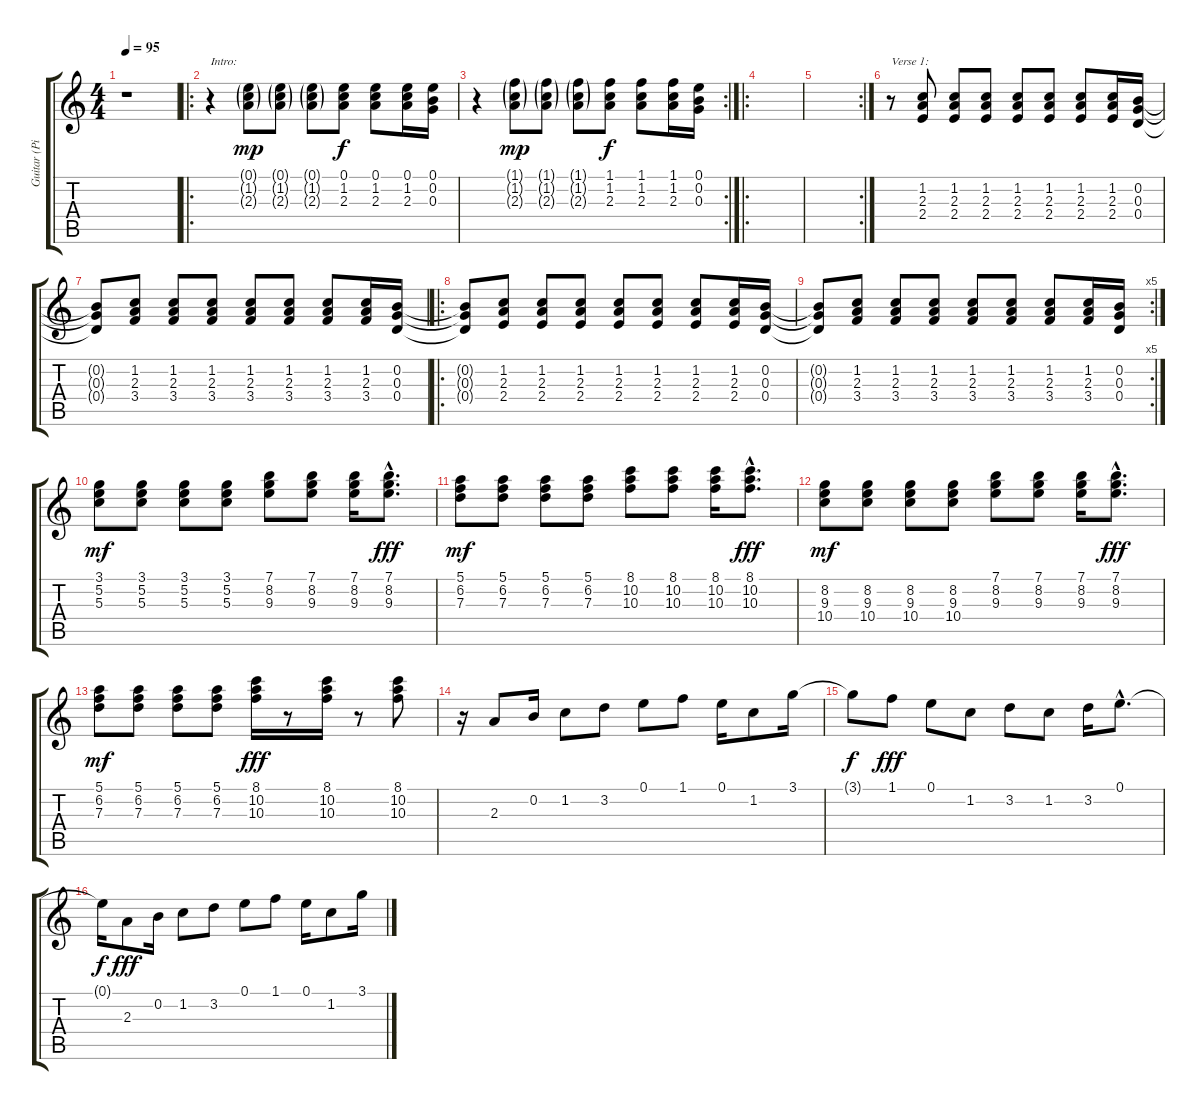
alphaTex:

\track ("Guitar (Piano)" "Guitar (Pi") {instrument acousticguitarsteel}
\staff {score tabs}
\tuning (E4 B3 G3 D3 A2 E2) {hide}
\ts (4 4)
\tempo 95
\clef g2
\ks c
r.1{dy mp instrument acousticguitarsteel} |
\ro
r.4{txt "Intro:"} (0.1{g} 1.2{g} 2.3{g}).8 (0.1{g} 1.2{g} 2.3{g}).8 (0.1{g} 1.2{g} 2.3{g}).8 (0.1 1.2 2.3).8{dy f} (0.1 1.2 2.3).8 (0.1 1.2 2.3).16 (0.1 0.2 0.3).16 |
\rc 2
r.4 (1.1{g} 1.2{g} 2.3{g}).8{dy mp} (1.1{g} 1.2{g} 2.3{g}).8 (1.1{g} 1.2{g} 2.3{g}).8 (1.1 1.2 2.3).8{dy f} (1.1 1.2 2.3).8 (1.1 1.2 2.3).16 (0.1 0.2 0.3).16 |
\ro
|
\rc 2
|
r.8{txt "Verse 1:"} (1.2 2.3 2.4).8 (1.2 2.3 2.4).8 (1.2 2.3 2.4).8 (1.2 2.3 2.4).8 (1.2 2.3 2.4).8 (1.2 2.3 2.4).8 (1.2 2.3 2.4).16 (0.2 0.3 0.4).16 |
(0.2{t} 0.3{t} 0.4{t}).8 (1.2 2.3 3.4).8 (1.2 2.3 3.4).8 (1.2 2.3 3.4).8 (1.2 2.3 3.4).8 (1.2 2.3 3.4).8 (1.2 2.3 3.4).8 (1.2 2.3 3.4).16 (0.2 0.3 0.4).16 |
\ro
(0.2{t} 0.3{t} 0.4{t}).8 (1.2 2.3 2.4).8 (1.2 2.3 2.4).8 (1.2 2.3 2.4).8 (1.2 2.3 2.4).8 (1.2 2.3 2.4).8 (1.2 2.3 2.4).8 (1.2 2.3 2.4).16 (0.2 0.3 0.4).16 |
\rc 5
(0.2{t} 0.3{t} 0.4{t}).8 (1.2 2.3 3.4).8 (1.2 2.3 3.4).8 (1.2 2.3 3.4).8 (1.2 2.3 3.4).8 (1.2 2.3 3.4).8 (1.2 2.3 3.4).8 (1.2 2.3 3.4).16 (0.2 0.3 0.4).16 |
(3.1 5.2 5.3).8{dy mf} (3.1 5.2 5.3).8 (3.1 5.2 5.3).8 (3.1 5.2 5.3).8 (7.1 8.2 9.3).8 (7.1 8.2 9.3).8 (7.1 8.2 9.3).16 (7.1{hac} 8.2{hac} 9.3{hac}).8{d dy fff} |
(5.1 6.2 7.3).8{dy mf} (5.1 6.2 7.3).8 (5.1 6.2 7.3).8 (5.1 6.2 7.3).8 (8.1 10.2 10.3).8 (8.1 10.2 10.3).8 (8.1 10.2 10.3).16 (8.1{hac} 10.2{hac} 10.3{hac}).8{d dy fff} |
(8.2 9.3 10.4).8{dy mf} (8.2 9.3 10.4).8 (8.2 9.3 10.4).8 (8.2 9.3 10.4).8 (7.1 8.2 9.3).8 (7.1 8.2 9.3).8 (7.1 8.2 9.3).16 (7.1{hac} 8.2{hac} 9.3{hac}).8{d dy fff} |
(5.1 6.2 7.3).8{dy mf} (5.1 6.2 7.3).8 (5.1 6.2 7.3).8 (5.1 6.2 7.3).8 (8.1 10.2 10.3).16{dy fff} r.8 (8.1 10.2 10.3).16 r.8 (8.1 10.2 10.3).8 |
r.16 2.3.8 0.2.16 1.2.8 3.2.8 0.1.8 1.1.8 0.1.16 1.2.8 3.1.16 |
3.1{t}.8{dy f} 1.1.8{dy fff} 0.1.8 1.2.8 3.2.8 1.2.8 3.2.16 0.1{hac}.8{d} |
0.1{t}.16{dy f} 2.3.8{dy fff} 0.2.16 1.2.8 3.2.8 0.1.8 1.1.8 0.1.16 1.2.8 3.1.16
